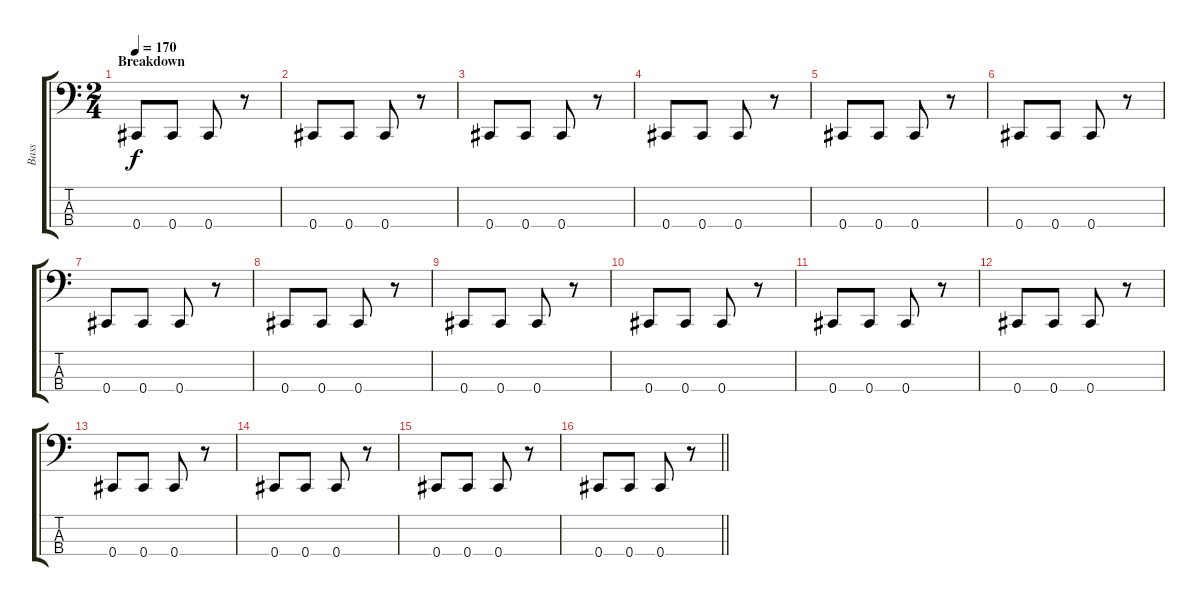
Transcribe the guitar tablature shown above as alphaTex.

\track ("Bass" "Bass") {instrument electricbasspick}
\staff {score tabs}
\tuning (Gb2 Db2 Ab1 Db1) {hide}
\ts (2 4)
\section ("" "Breakdown")
\tempo 170
\clef f4
\ks c
0.4.8{dy f} 0.4.8 0.4.8 r.8 |
0.4.8 0.4.8 0.4.8 r.8 |
0.4.8 0.4.8 0.4.8 r.8 |
0.4.8 0.4.8 0.4.8 r.8 |
0.4.8 0.4.8 0.4.8 r.8 |
0.4.8 0.4.8 0.4.8 r.8 |
0.4.8 0.4.8 0.4.8 r.8 |
0.4.8 0.4.8 0.4.8 r.8 |
0.4.8 0.4.8 0.4.8 r.8 |
0.4.8 0.4.8 0.4.8 r.8 |
0.4.8 0.4.8 0.4.8 r.8 |
0.4.8 0.4.8 0.4.8 r.8 |
0.4.8 0.4.8 0.4.8 r.8 |
0.4.8 0.4.8 0.4.8 r.8 |
0.4.8 0.4.8 0.4.8 r.8 |
\barLineRight lightlight
0.4.8 0.4.8 0.4.8 r.8
